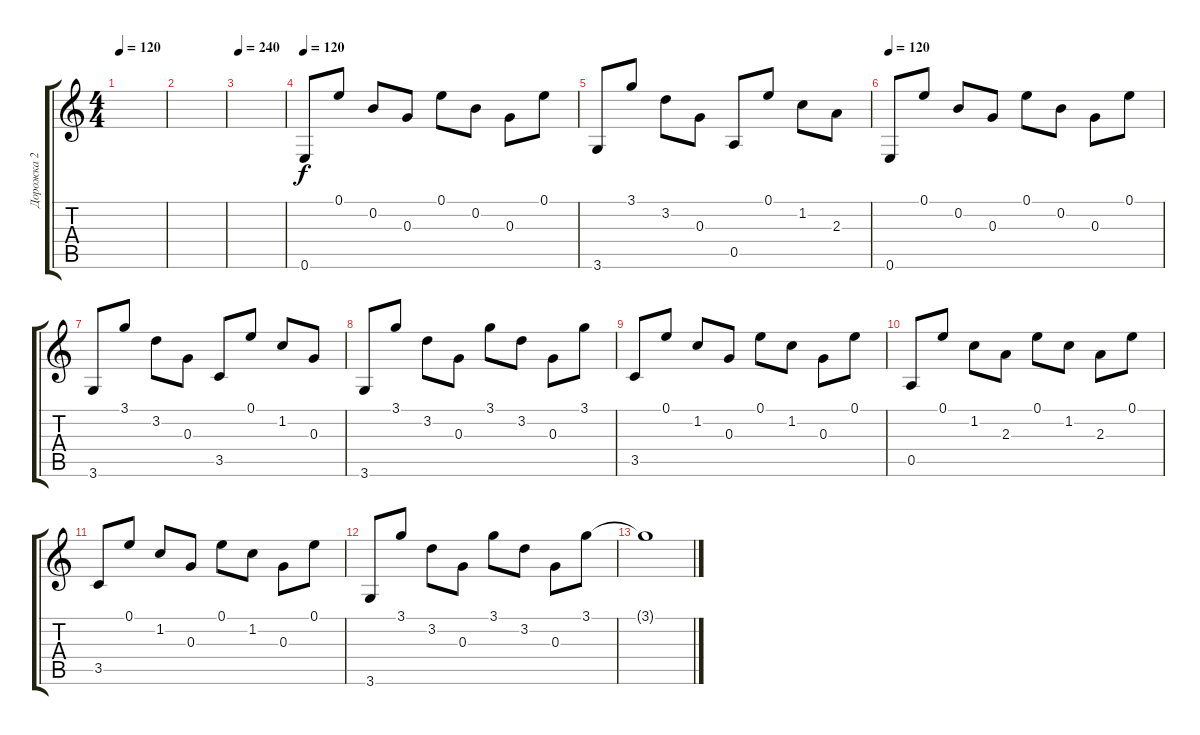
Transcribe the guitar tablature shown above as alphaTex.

\track ("Дорожка 2" "Дорожка 2") {instrument acousticguitarsteel}
\staff {score tabs}
\tuning (E4 B3 G3 D3 A2 E2) {hide}
\ts (4 4)
\tempo 120
\clef g2
\ks c
|
|
\tempo 240
|
\tempo 120
0.6.8{volume 7} 0.1.8 0.2.8 0.3.8 0.1.8 0.2.8 0.3.8 0.1.8 |
3.6.8 3.1.8 3.2.8 0.3.8 0.5.8 0.1.8 1.2.8 2.3.8 |
\tempo 120
0.6.8 0.1.8 0.2.8 0.3.8 0.1.8 0.2.8 0.3.8 0.1.8 |
3.6.8 3.1.8 3.2.8 0.3.8 3.5.8 0.1.8 1.2.8 0.3.8 |
3.6.8 3.1.8 3.2.8 0.3.8 3.1.8 3.2.8 0.3.8 3.1.8 |
3.5.8 0.1.8 1.2.8 0.3.8 0.1.8 1.2.8 0.3.8 0.1.8 |
0.5.8 0.1.8 1.2.8 2.3.8 0.1.8 1.2.8 2.3.8 0.1.8 |
3.5.8 0.1.8 1.2.8 0.3.8 0.1.8 1.2.8 0.3.8 0.1.8 |
3.6.8 3.1.8 3.2.8 0.3.8 3.1.8 3.2.8 0.3.8 3.1.8 |
3.1{t}.1
